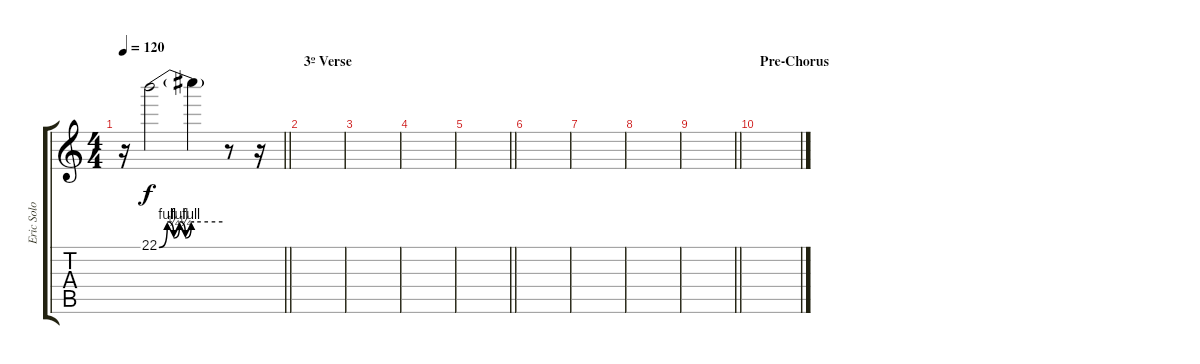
\track ("Eric Solo" "Eric Solo") {instrument distortionguitar}
\staff {score tabs}
\tuning (Db4 Ab3 E3 B2 Gb2 Db2) {hide}
\ts (4 4)
\tempo 120
\clef g2
\barLineRight lightlight
\ks c
r.16{dy f} 22.1{be (custom 0 0 14 4 25 1 35 4 45 1 55 4 60 4)}.2 22.1{be (hold 0 4 60 4) t}.4 r.8 r.16 |
\section ("" "3º Verse")
|
|
|
\barLineRight lightlight
|
|
|
|
\barLineRight lightlight
|
\section ("" "Pre-Chorus")
